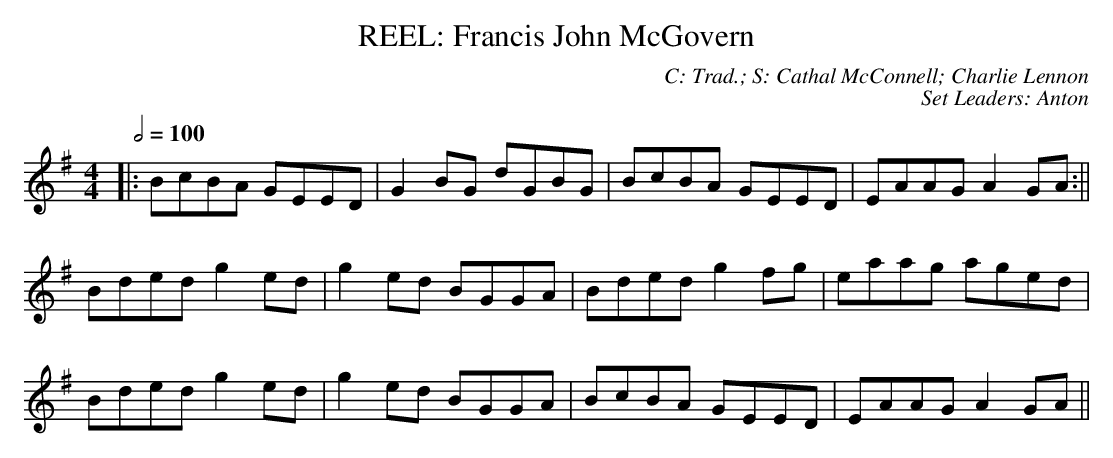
X:1
T: REEL: Francis John McGovern
C: C: Trad.; S: Cathal McConnell; Charlie Lennon
C: Set Leaders: Anton
M: 4/4
L: 1/8
Q: 1/2=100
K: Gmaj
|:BcBA GEED|G2 BG dGBG|BcBA GEED|EAAG A2 GA:||
Bded g2 ed|g2 ed BGGA|Bded g2 fg|eaag aged|
Bded g2 ed|g2 ed BGGA|BcBA GEED|EAAG A2 GA||
